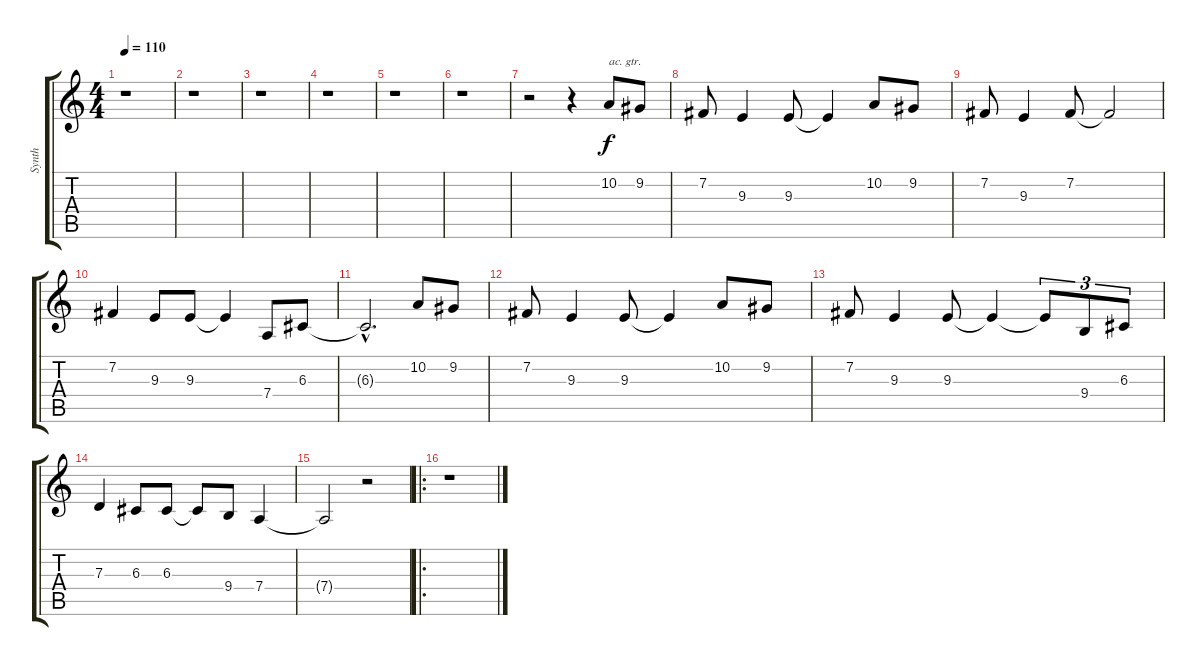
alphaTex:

\track ("Synth" "Synth") {instrument synthstrings1}
\staff {score tabs}
\tuning (E4 B3 G3 D3 A2 E2) {hide}
\ts (4 4)
\tempo 110
\clef g2
\ks c
r.1{dy f} |
r.1 |
r.1 |
r.1 |
r.1 |
r.1 |
r.2 r.4 10.2.8{txt "ac. gtr." instrument acousticguitarnylon} 9.2.8 |
7.2.8 9.3.4 9.3.8 9.3{t}.4 10.2.8 9.2.8 |
7.2.8 9.3.4 7.2.8 7.2{t}.2 |
7.2.4 9.3.8 9.3.8 9.3{t}.4 7.4.8 6.3.8 |
6.3{hac t}.2{d} 10.2.8 9.2.8 |
7.2.8 9.3.4 9.3.8 9.3{t}.4 10.2.8 9.2.8 |
7.2.8 9.3.4 9.3.8 9.3{t}.4 9.3{t}.8{tu (3 2)} 9.4.8{tu (3 2)} 6.3.8{tu (3 2)} |
7.3.4 6.3.8 6.3.8 6.3{t}.8 9.4.8 7.4.4 |
7.4{t}.2 r.2 |
\ro
r.1
